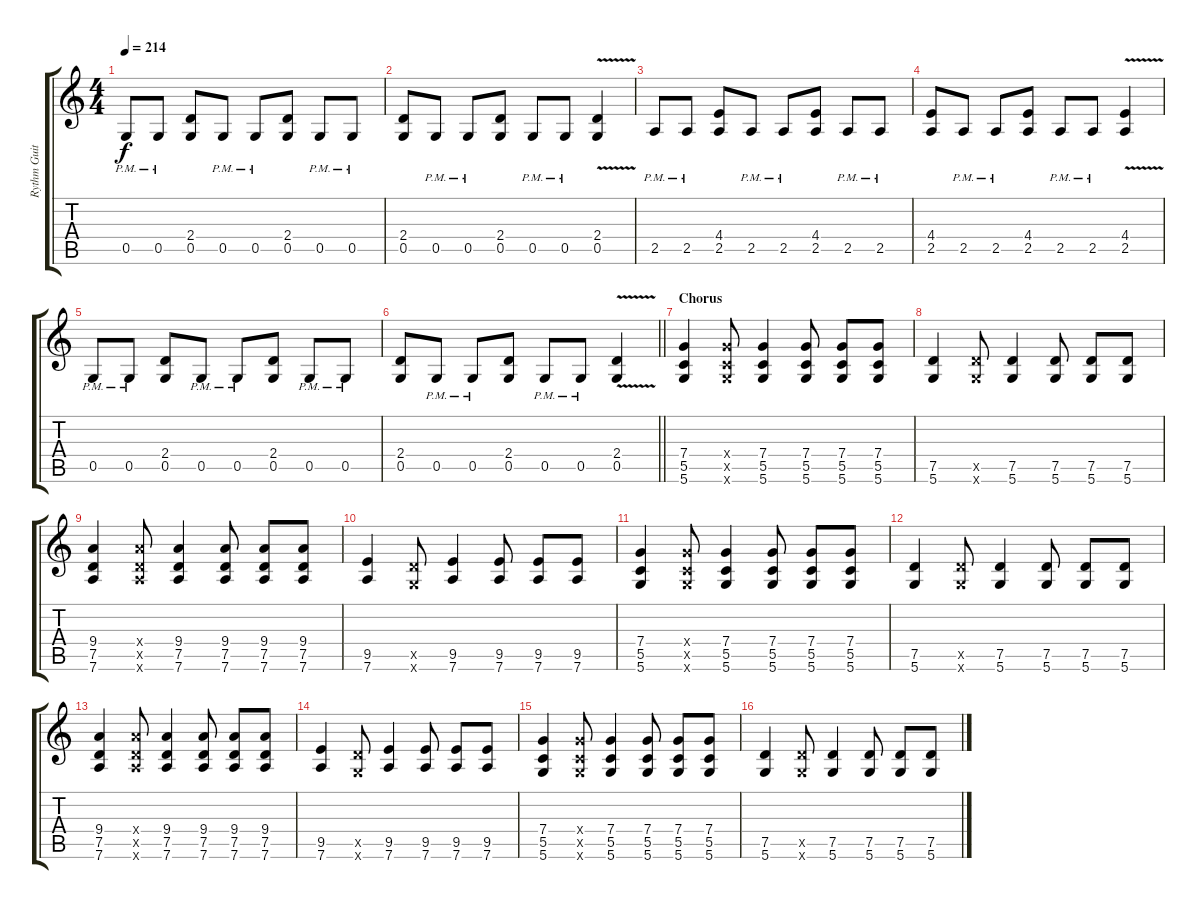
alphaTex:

\track ("Rythm Guitar I" "Rythm Guit") {instrument distortionguitar}
\staff {score tabs}
\tuning (D4 A3 F3 C3 G2 D2) {hide}
\ts (4 4)
\tempo 214
\clef g2
\ks c
0.5{pm}.8{dy f} 0.5{pm}.8 (2.4 0.5).8 0.5{pm}.8 0.5{pm}.8 (2.4 0.5).8 0.5{pm}.8 0.5{pm}.8 |
(2.4 0.5).8 0.5{pm}.8 0.5{pm}.8 (2.4 0.5).8 0.5{pm}.8 0.5{pm}.8 (2.4{v} 0.5).4 |
2.5{pm}.8 2.5{pm}.8 (4.4 2.5).8 2.5{pm}.8 2.5{pm}.8 (4.4 2.5).8 2.5{pm}.8 2.5{pm}.8 |
(4.4 2.5).8 2.5{pm}.8 2.5{pm}.8 (4.4 2.5).8 2.5{pm}.8 2.5{pm}.8 (4.4{v} 2.5{v}).4 |
0.5{pm}.8 0.5{pm}.8 (2.4 0.5).8 0.5{pm}.8 0.5{pm}.8 (2.4 0.5).8 0.5{pm}.8 0.5{pm}.8 |
\barLineRight lightlight
(2.4 0.5).8 0.5{pm}.8 0.5{pm}.8 (2.4 0.5).8 0.5{pm}.8 0.5{pm}.8 (2.4{v} 0.5).4 |
\section ("" "Chorus")
(7.4 5.5 5.6).4{volume 10} (7.4{x} 5.5{x} 5.6{x}).8 (7.4 5.5 5.6).4 (7.4 5.5 5.6).8 (7.4 5.5 5.6).8 (7.4 5.5 5.6).8 |
(7.5 5.6).4 (7.5{x} 5.6{x}).8 (7.5 5.6).4 (7.5 5.6).8 (7.5 5.6).8 (7.5 5.6).8 |
(9.4 7.5 7.6).4 (9.4{x} 7.5{x} 7.6{x}).8 (9.4 7.5 7.6).4 (9.4 7.5 7.6).8 (9.4 7.5 7.6).8 (9.4 7.5 7.6).8 |
(9.5 7.6).4 (7.5{x} 5.6{x}).8 (9.5 7.6).4 (9.5 7.6).8 (9.5 7.6).8 (9.5 7.6).8 |
(7.4 5.5 5.6).4 (7.4{x} 5.5{x} 5.6{x}).8 (7.4 5.5 5.6).4 (7.4 5.5 5.6).8 (7.4 5.5 5.6).8 (7.4 5.5 5.6).8 |
(7.5 5.6).4 (7.5{x} 5.6{x}).8 (7.5 5.6).4 (7.5 5.6).8 (7.5 5.6).8 (7.5 5.6).8 |
(9.4 7.5 7.6).4 (9.4{x} 7.5{x} 7.6{x}).8 (9.4 7.5 7.6).4 (9.4 7.5 7.6).8 (9.4 7.5 7.6).8 (9.4 7.5 7.6).8 |
(9.5 7.6).4 (7.5{x} 5.6{x}).8 (9.5 7.6).4 (9.5 7.6).8 (9.5 7.6).8 (9.5 7.6).8 |
(7.4 5.5 5.6).4 (7.4{x} 5.5{x} 5.6{x}).8 (7.4 5.5 5.6).4 (7.4 5.5 5.6).8 (7.4 5.5 5.6).8 (7.4 5.5 5.6).8 |
(7.5 5.6).4 (7.5{x} 5.6{x}).8 (7.5 5.6).4 (7.5 5.6).8 (7.5 5.6).8 (7.5 5.6).8
